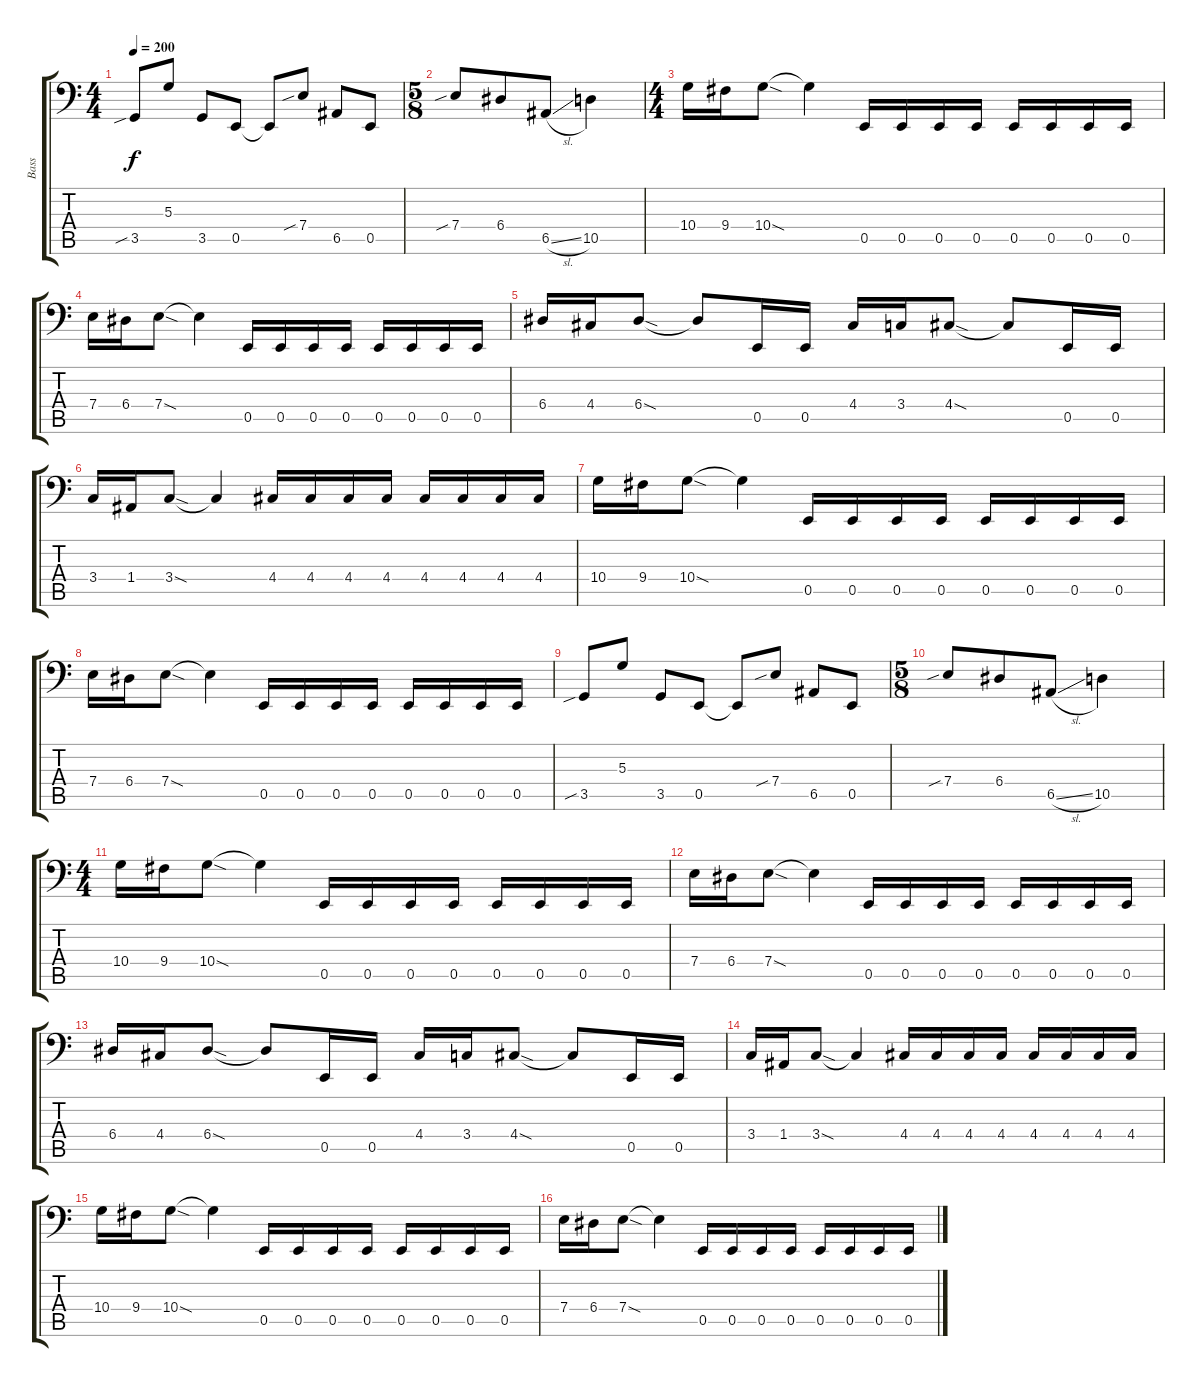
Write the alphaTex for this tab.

\track ("Bass" "Bass") {instrument electricbassfinger}
\staff {score tabs}
\tuning (C3 G2 D2 A1 E1 B0) {hide}
\ts (4 4)
\tempo 200
\clef f4
\ks c
3.5{sib}.8{dy f} 5.3.8 3.5.8 0.5.8 0.5{t}.8 7.4{sib}.8 6.5.8 0.5.8 |
\ts (5 8)
7.4{sib}.8 6.4.8 6.5{sl}.8 10.5.4 |
\ts (4 4)
10.4.16 9.4.16 10.4{sod}.8 10.4{t}.4 0.5.16 0.5.16 0.5.16 0.5.16 0.5.16 0.5.16 0.5.16 0.5.16 |
7.4.16 6.4.16 7.4{sod}.8 7.4{t}.4 0.5.16 0.5.16 0.5.16 0.5.16 0.5.16 0.5.16 0.5.16 0.5.16 |
6.4.16 4.4.16 6.4{sod}.8 6.4{t}.8 0.5.16 0.5.16 4.4.16 3.4.16 4.4{sod}.8 4.4{t}.8 0.5.16 0.5.16 |
3.4.16 1.4.16 3.4{sod}.8 3.4{t}.4 4.4.16 4.4.16 4.4.16 4.4.16 4.4.16 4.4.16 4.4.16 4.4.16 |
10.4.16 9.4.16 10.4{sod}.8 10.4{t}.4 0.5.16 0.5.16 0.5.16 0.5.16 0.5.16 0.5.16 0.5.16 0.5.16 |
7.4.16 6.4.16 7.4{sod}.8 7.4{t}.4 0.5.16 0.5.16 0.5.16 0.5.16 0.5.16 0.5.16 0.5.16 0.5.16 |
3.5{sib}.8 5.3.8 3.5.8 0.5.8 0.5{t}.8 7.4{sib}.8 6.5.8 0.5.8 |
\ts (5 8)
7.4{sib}.8 6.4.8 6.5{sl}.8 10.5.4 |
\ts (4 4)
10.4.16 9.4.16 10.4{sod}.8 10.4{t}.4 0.5.16 0.5.16 0.5.16 0.5.16 0.5.16 0.5.16 0.5.16 0.5.16 |
7.4.16 6.4.16 7.4{sod}.8 7.4{t}.4 0.5.16 0.5.16 0.5.16 0.5.16 0.5.16 0.5.16 0.5.16 0.5.16 |
6.4.16 4.4.16 6.4{sod}.8 6.4{t}.8 0.5.16 0.5.16 4.4.16 3.4.16 4.4{sod}.8 4.4{t}.8 0.5.16 0.5.16 |
3.4.16 1.4.16 3.4{sod}.8 3.4{t}.4 4.4.16 4.4.16 4.4.16 4.4.16 4.4.16 4.4.16 4.4.16 4.4.16 |
10.4.16 9.4.16 10.4{sod}.8 10.4{t}.4 0.5.16 0.5.16 0.5.16 0.5.16 0.5.16 0.5.16 0.5.16 0.5.16 |
7.4.16 6.4.16 7.4{sod}.8 7.4{t}.4 0.5.16 0.5.16 0.5.16 0.5.16 0.5.16 0.5.16 0.5.16 0.5.16
